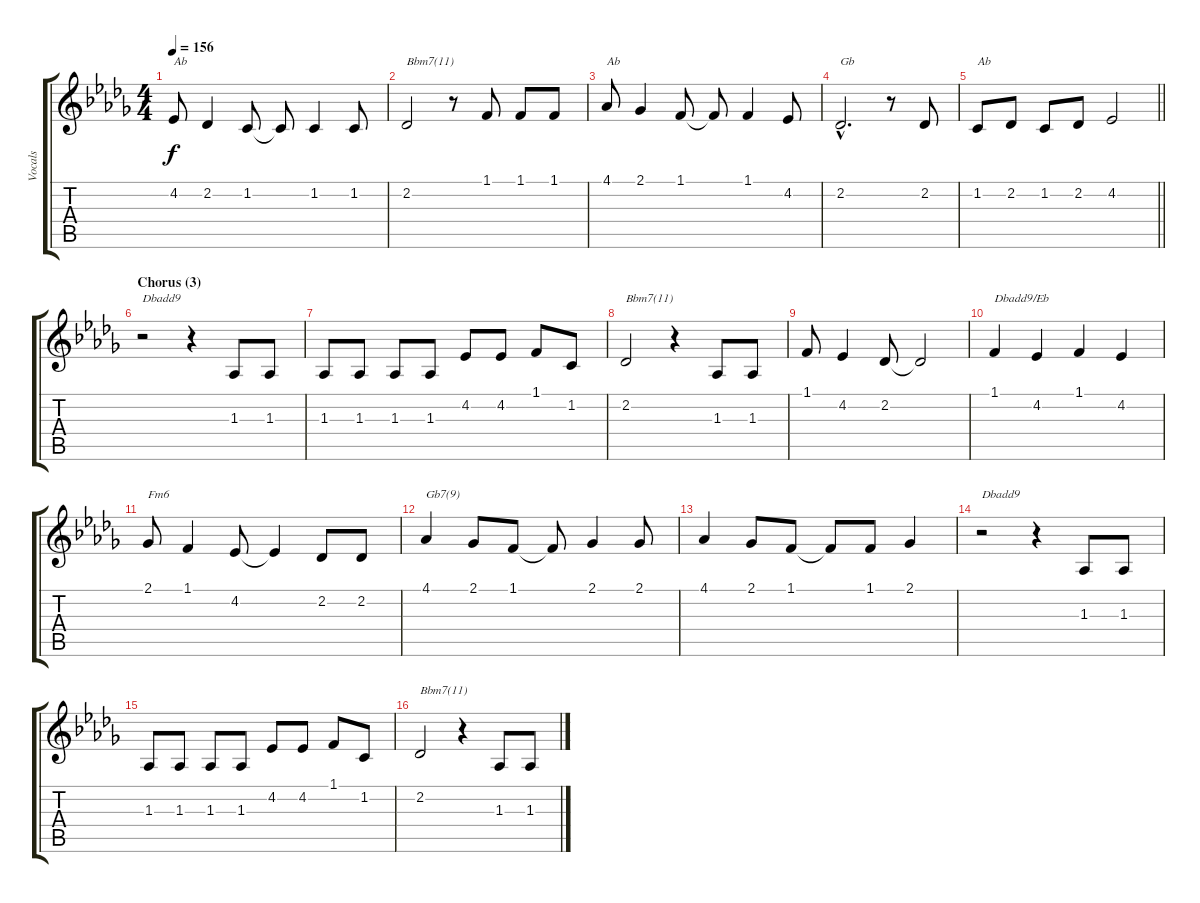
\track ("Vocals" "Vocals") {instrument sopranosax}
\staff {score tabs}
\tuning (E4 B3 G3 D3 A2 E2) {hide}
\ts (4 4)
\tempo 156
\clef g2
\ks db
4.2.8{txt "Ab" dy f} 2.2.4 1.2.8 1.2{t}.8 1.2.4 1.2.8 |
2.2.2{txt "Bbm7(11)"} r.8 1.1.8 1.1.8 1.1.8 |
4.1.8{txt "Ab"} 2.1.4 1.1.8 1.1{t}.8 1.1.4 4.2.8 |
2.2{hac}.2{d txt "Gb"} r.8 2.2.8 |
\barLineRight lightlight
1.2.8{txt "Ab"} 2.2.8 1.2.8 2.2.8 4.2.2 |
\section ("" "Chorus (3)")
r.2{txt "Dbadd9"} r.4 1.3.8 1.3.8 |
1.3.8 1.3.8 1.3.8 1.3.8 4.2.8 4.2.8 1.1.8 1.2.8 |
2.2.2{txt "Bbm7(11)"} r.4 1.3.8 1.3.8 |
1.1.8 4.2.4 2.2.8 2.2{t}.2 |
1.1.4{txt "Dbadd9/Eb"} 4.2.4 1.1.4 4.2.4 |
2.1.8{txt "Fm6"} 1.1.4 4.2.8 4.2{t}.4 2.2.8 2.2.8 |
4.1.4{txt "Gb7(9)"} 2.1.8 1.1.8 1.1{t}.8 2.1.4 2.1.8 |
4.1.4 2.1.8 1.1.8 1.1{t}.8 1.1.8 2.1.4 |
r.2{txt "Dbadd9"} r.4 1.3.8 1.3.8 |
1.3.8 1.3.8 1.3.8 1.3.8 4.2.8 4.2.8 1.1.8 1.2.8 |
2.2.2{txt "Bbm7(11)"} r.4 1.3.8 1.3.8
